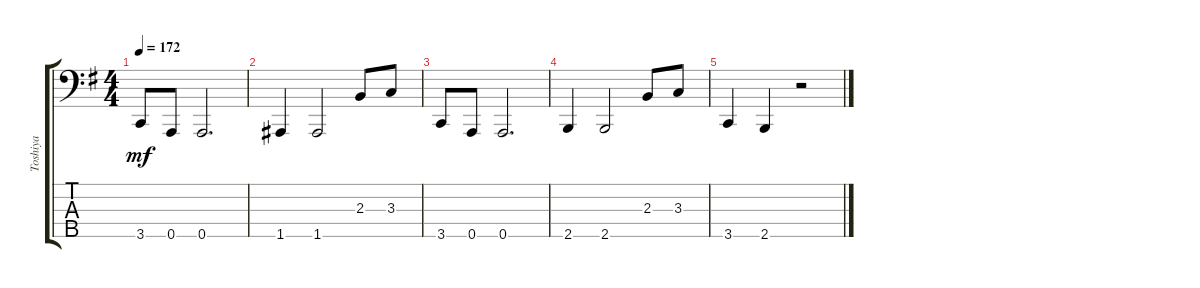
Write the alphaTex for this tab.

\track ("Toshiya" "Toshiya") {instrument electricbassfinger}
\staff {score tabs}
\tuning (G2 D2 A1 D1 A0) {hide}
\ts (4 4)
\tempo 172
\clef f4
\ks eminor
3.5.8{dy mf} 0.5.8 0.5.2{d} |
1.5.4 1.5.2 2.3.8 3.3.8 |
3.5.8 0.5.8 0.5.2{d} |
2.5.4 2.5.2 2.3.8 3.3.8 |
3.5.4 2.5.4 r.2
